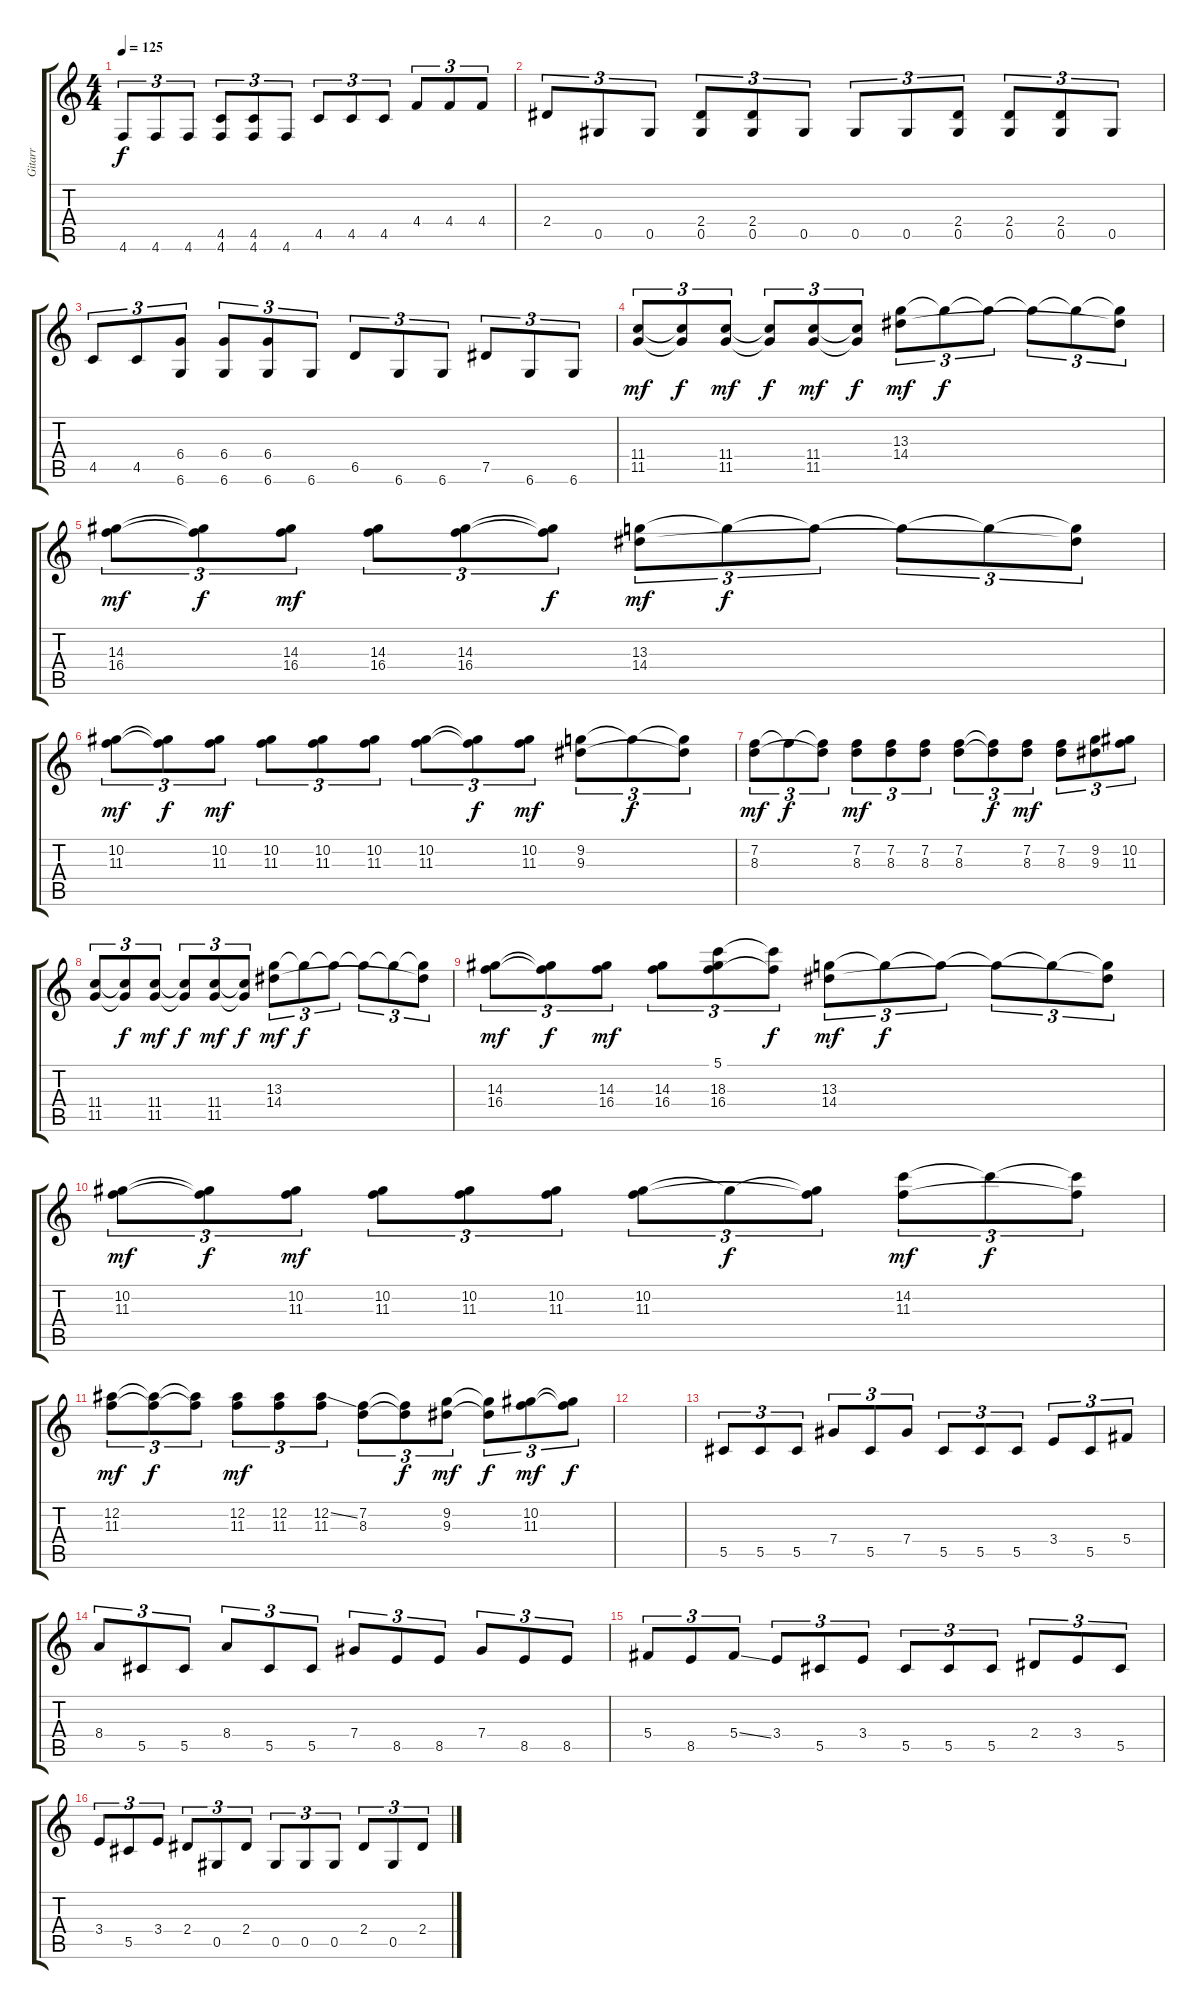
\track ("Gitarr" "Gitarr") {instrument distortionguitar}
\staff {score tabs}
\tuning (Eb4 Bb3 Gb3 Db3 Ab2 Db2) {hide}
\ts (4 4)
\tempo 125
\clef g2
\ks c
4.6.8{tu (3 2) dy f} 4.6.8{tu (3 2)} 4.6.8{tu (3 2)} (4.5 4.6).8{tu (3 2)} (4.5 4.6).8{tu (3 2)} 4.6.8{tu (3 2)} 4.5.8{tu (3 2)} 4.5.8{tu (3 2)} 4.5.8{tu (3 2)} 4.4.8{tu (3 2)} 4.4.8{tu (3 2)} 4.4.8{tu (3 2)} |
2.4.8{tu (3 2)} 0.5.8{tu (3 2)} 0.5.8{tu (3 2)} (2.4 0.5).8{tu (3 2)} (2.4 0.5).8{tu (3 2)} 0.5.8{tu (3 2)} 0.5.8{tu (3 2)} 0.5.8{tu (3 2)} (2.4 0.5).8{tu (3 2)} (2.4 0.5).8{tu (3 2)} (2.4 0.5).8{tu (3 2)} 0.5.8{tu (3 2)} |
4.5.8{tu (3 2)} 4.5.8{tu (3 2)} (6.4 6.6).8{tu (3 2)} (6.4 6.6).8{tu (3 2)} (6.4 6.6).8{tu (3 2)} 6.6.8{tu (3 2)} 6.5.8{tu (3 2)} 6.6.8{tu (3 2)} 6.6.8{tu (3 2)} 7.5.8{tu (3 2)} 6.6.8{tu (3 2)} 6.6.8{tu (3 2)} |
(11.4 11.5).8{tu (3 2) dy mf instrument brasssection} (11.4{t} 11.5{t}).8{tu (3 2) dy f} (11.4 11.5).8{tu (3 2) dy mf} (11.4{t} 11.5{t}).8{tu (3 2) dy f} (11.4 11.5).8{tu (3 2) dy mf} (11.4{t} 11.5{t}).8{tu (3 2) dy f} (13.3 14.4).8{tu (3 2) dy mf} 13.3{t}.8{tu (3 2) dy f} 13.3{t}.8{tu (3 2)} 13.3{t}.8{tu (3 2)} 13.3{t}.8{tu (3 2)} (13.3{t} 14.4{t}).8{tu (3 2)} |
(14.3 16.4).8{tu (3 2) dy mf} (14.3{t} 16.4{t}).8{tu (3 2) dy f} (14.3 16.4).8{tu (3 2) dy mf} (14.3 16.4).8{tu (3 2)} (14.3 16.4).8{tu (3 2)} (14.3{t} 16.4{t}).8{tu (3 2) dy f} (13.3 14.4).8{tu (3 2) dy mf} 13.3{t}.8{tu (3 2) dy f} 13.3{t}.8{tu (3 2)} 13.3{t}.8{tu (3 2)} 13.3{t}.8{tu (3 2)} (13.3{t} 14.4{t}).8{tu (3 2)} |
(10.2 11.3).8{tu (3 2) dy mf} (10.2{t} 11.3{t}).8{tu (3 2) dy f} (10.2 11.3).8{tu (3 2) dy mf} (10.2 11.3).8{tu (3 2)} (10.2 11.3).8{tu (3 2)} (10.2 11.3).8{tu (3 2)} (10.2 11.3).8{tu (3 2)} (10.2{t} 11.3{t}).8{tu (3 2) dy f} (10.2 11.3).8{tu (3 2) dy mf} (9.2 9.3).8{tu (3 2)} 9.2{t}.8{tu (3 2) dy f} (9.2{t} 9.3{t}).8{tu (3 2)} |
(7.2 8.3).8{tu (3 2) dy mf} 7.2{t}.8{tu (3 2) dy f} (7.2{t} 8.3{t}).8{tu (3 2)} (7.2 8.3).8{tu (3 2) dy mf} (7.2 8.3).8{tu (3 2)} (7.2 8.3).8{tu (3 2)} (7.2 8.3).8{tu (3 2)} (7.2{t} 8.3{t}).8{tu (3 2) dy f} (7.2 8.3).8{tu (3 2) dy mf} (7.2 8.3).8{tu (3 2)} (9.2 9.3).8{tu (3 2)} (10.2 11.3).8{tu (3 2)} |
(11.4 11.5).8{tu (3 2)} (11.4{t} 11.5{t}).8{tu (3 2) dy f} (11.4 11.5).8{tu (3 2) dy mf} (11.4{t} 11.5{t}).8{tu (3 2) dy f} (11.4 11.5).8{tu (3 2) dy mf} (11.4{t} 11.5{t}).8{tu (3 2) dy f} (13.3 14.4).8{tu (3 2) dy mf} 13.3{t}.8{tu (3 2) dy f} 13.3{t}.8{tu (3 2)} 13.3{t}.8{tu (3 2)} 13.3{t}.8{tu (3 2)} (13.3{t} 14.4{t}).8{tu (3 2)} |
(14.3 16.4).8{tu (3 2) dy mf} (14.3{t} 16.4{t}).8{tu (3 2) dy f} (14.3 16.4).8{tu (3 2) dy mf} (14.3 16.4).8{tu (3 2)} (5.1 18.3 16.4).8{tu (3 2)} (18.3{t} 16.4{t}).8{tu (3 2) dy f} (13.3 14.4).8{tu (3 2) dy mf} 13.3{t}.8{tu (3 2) dy f} 13.3{t}.8{tu (3 2)} 13.3{t}.8{tu (3 2)} 13.3{t}.8{tu (3 2)} (13.3{t} 14.4{t}).8{tu (3 2)} |
(10.2 11.3).8{tu (3 2) dy mf} (10.2{t} 11.3{t}).8{tu (3 2) dy f} (10.2 11.3).8{tu (3 2) dy mf} (10.2 11.3).8{tu (3 2)} (10.2 11.3).8{tu (3 2)} (10.2 11.3).8{tu (3 2)} (10.2 11.3).8{tu (3 2)} 10.2{t}.8{tu (3 2) dy f} (10.2{t} 11.3{t}).8{tu (3 2)} (14.2 11.3).8{tu (3 2) dy mf} 14.2{t}.8{tu (3 2) dy f} (14.2{t} 11.3{t}).8{tu (3 2)} |
(12.2 11.3).8{tu (3 2) dy mf} (12.2{t} 11.3{t}).8{tu (3 2) dy f} (12.2{t} 11.3{t}).8{tu (3 2)} (12.2 11.3).8{tu (3 2) dy mf} (12.2 11.3).8{tu (3 2)} (12.2{ss} 11.3).8{tu (3 2)} (7.2 8.3).8{tu (3 2)} (7.2{t} 8.3{t}).8{tu (3 2) dy f} (9.2 9.3).8{tu (3 2) dy mf} (9.2{t} 9.3{t}).8{tu (3 2) dy f} (10.2 11.3).8{tu (3 2) dy mf} (10.2{t} 11.3{t}).8{tu (3 2) dy f} |
|
5.5.8{tu (3 2)} 5.5.8{tu (3 2)} 5.5.8{tu (3 2)} 7.4.8{tu (3 2)} 5.5.8{tu (3 2)} 7.4.8{tu (3 2)} 5.5.8{tu (3 2)} 5.5.8{tu (3 2)} 5.5.8{tu (3 2)} 3.4.8{tu (3 2)} 5.5.8{tu (3 2)} 5.4.8{tu (3 2)} |
8.4.8{tu (3 2)} 5.5.8{tu (3 2)} 5.5.8{tu (3 2)} 8.4.8{tu (3 2)} 5.5.8{tu (3 2)} 5.5.8{tu (3 2)} 7.4.8{tu (3 2)} 8.5.8{tu (3 2)} 8.5.8{tu (3 2)} 7.4.8{tu (3 2)} 8.5.8{tu (3 2)} 8.5.8{tu (3 2)} |
5.4.8{tu (3 2)} 8.5.8{tu (3 2)} 5.4{ss}.8{tu (3 2)} 3.4.8{tu (3 2)} 5.5.8{tu (3 2)} 3.4.8{tu (3 2)} 5.5.8{tu (3 2)} 5.5.8{tu (3 2)} 5.5.8{tu (3 2)} 2.4.8{tu (3 2)} 3.4.8{tu (3 2)} 5.5.8{tu (3 2)} |
3.4.8{tu (3 2)} 5.5.8{tu (3 2)} 3.4.8{tu (3 2)} 2.4.8{tu (3 2)} 0.5.8{tu (3 2)} 2.4.8{tu (3 2)} 0.5.8{tu (3 2)} 0.5.8{tu (3 2)} 0.5.8{tu (3 2)} 2.4.8{tu (3 2)} 0.5.8{tu (3 2)} 2.4.8{tu (3 2)}
